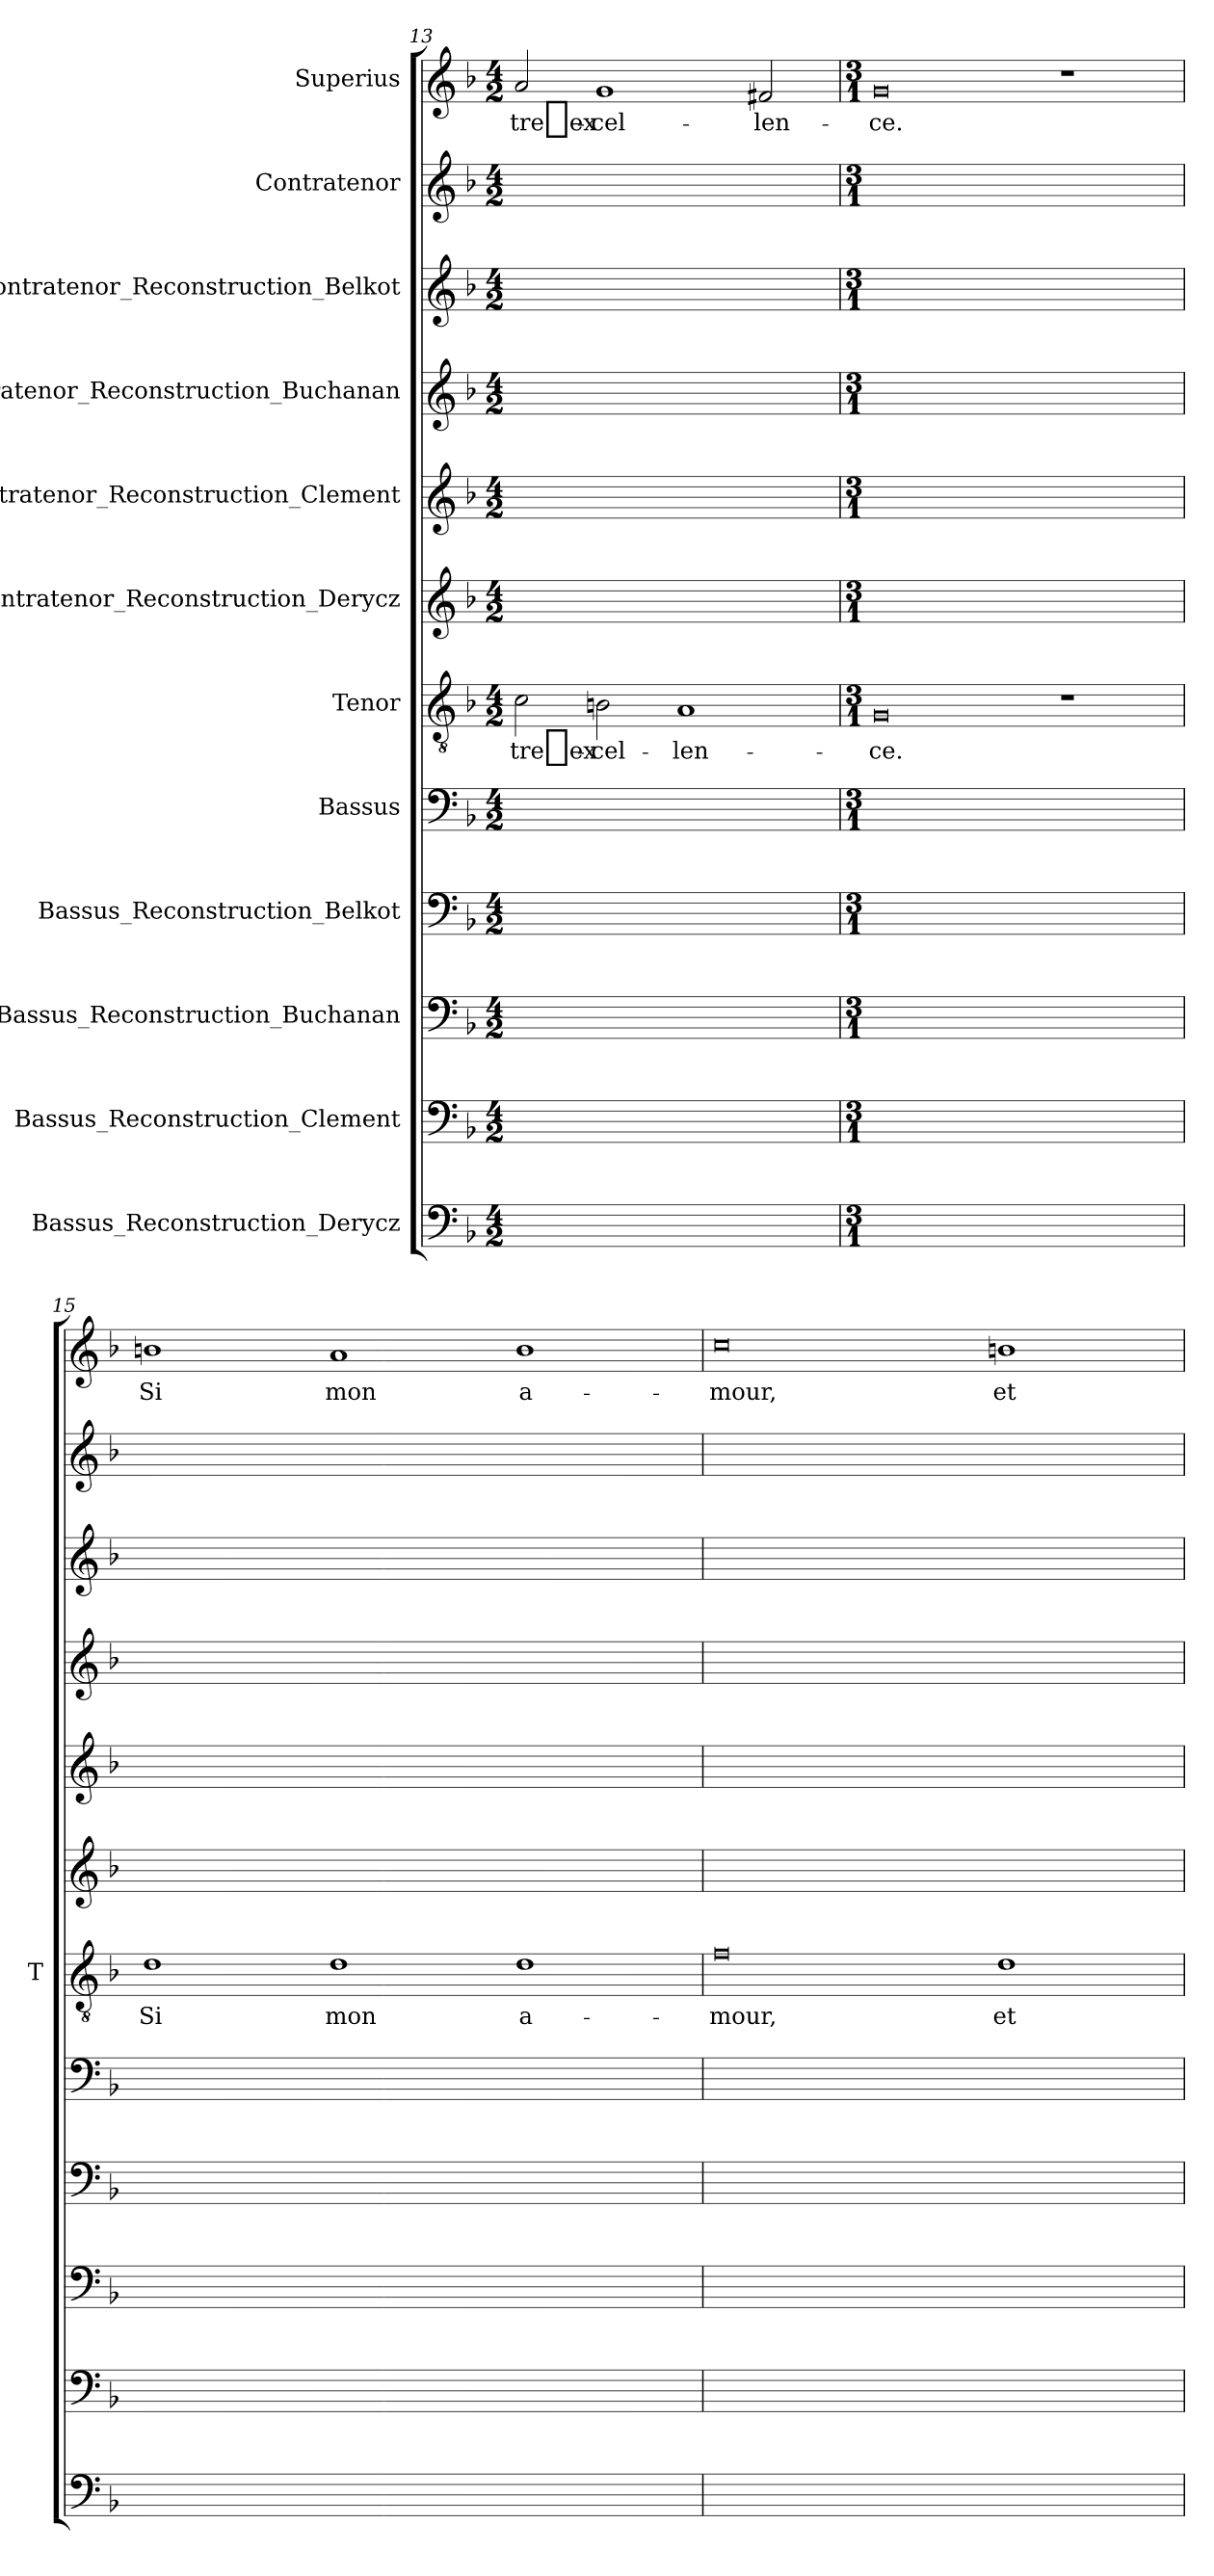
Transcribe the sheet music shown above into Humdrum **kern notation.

**kern	**kern	**kern	**kern	**kern	**kern	**text	**kern	**kern	**kern	**kern	**kern	**kern	**text
*part12	*part11	*part10	*part9	*part8	*part7	*part7	*part6	*part5	*part4	*part3	*part2	*part1	*part1
*staff12	*staff11	*staff10	*staff9	*staff8	*staff7	*staff7	*staff6	*staff5	*staff4	*staff3	*staff2	*staff1	*staff1
*I"Bassus_Reconstruction_Derycz	*I"Bassus_Reconstruction_Clement	*I"Bassus_Reconstruction_Buchanan	*I"Bassus_Reconstruction_Belkot	*I"Bassus	*I"Tenor	*	*I"Contratenor_Reconstruction_Derycz	*I"Contratenor_Reconstruction_Clement	*I"Contratenor_Reconstruction_Buchanan	*I"Contratenor_Reconstruction_Belkot	*I"Contratenor	*I"Superius	*
*	*	*	*	*	*I'T	*	*	*	*	*	*	*	*
*clefF4	*clefF4	*clefF4	*clefF4	*clefF4	*clefGv2	*	*clefG2	*clefG2	*clefG2	*clefG2	*clefG2	*clefG2	*
*k[b-]	*k[b-]	*k[b-]	*k[b-]	*k[b-]	*k[b-]	*	*k[b-]	*k[b-]	*k[b-]	*k[b-]	*k[b-]	*k[b-]	*
*M4/2	*M4/2	*M4/2	*M4/2	*M4/2	*M4/2	*	*M4/2	*M4/2	*M4/2	*M4/2	*M4/2	*M4/2	*
=13	=13	=13	=13	=13	=13	=13	=13	=13	=13	=13	=13	=13	=13
0ryy	0ryy	0ryy	0ryy	0ryy	2c	tre_ex-	0ryy	0ryy	0ryy	0ryy	0ryy	2a	tre_ex-
.	.	.	.	.	2Bn	cel-	.	.	.	.	.	1g	cel-
.	.	.	.	.	1A	len-	.	.	.	.	.	.	.
.	.	.	.	.	.	.	.	.	.	.	.	2f#X	len-
=14	=14	=14	=14	=14	=14	=14	=14	=14	=14	=14	=14	=14	=14
*M3/1	*M3/1	*M3/1	*M3/1	*M3/1	*M3/1	*	*M3/1	*M3/1	*M3/1	*M3/1	*M3/1	*M3/1	*
0.ryy	0.ryy	0.ryy	0.ryy	0.ryy	0G	-ce.	0.ryy	0.ryy	0.ryy	0.ryy	0.ryy	0g	-ce.
.	.	.	.	.	1r	.	.	.	.	.	.	1r	.
=15	=15	=15	=15	=15	=15	=15	=15	=15	=15	=15	=15	=15	=15
0.ryy	0.ryy	0.ryy	0.ryy	0.ryy	1d	-Si	0.ryy	0.ryy	0.ryy	0.ryy	0.ryy	1b	-Si
.	.	.	.	.	1d	-mon	.	.	.	.	.	1a	-mon
.	.	.	.	.	1d	a-	.	.	.	.	.	1b	a-
=16	=16	=16	=16	=16	=16	=16	=16	=16	=16	=16	=16	=16	=16
0.ryy	0.ryy	0.ryy	0.ryy	0.ryy	0f	-mour,	0.ryy	0.ryy	0.ryy	0.ryy	0.ryy	0cc	-mour,
.	.	.	.	.	1d	-et	.	.	.	.	.	1b	-et
=	=	=	=	=	=	=	=	=	=	=	=	=	=
*-	*-	*-	*-	*-	*-	*-	*-	*-	*-	*-	*-	*-	*-
